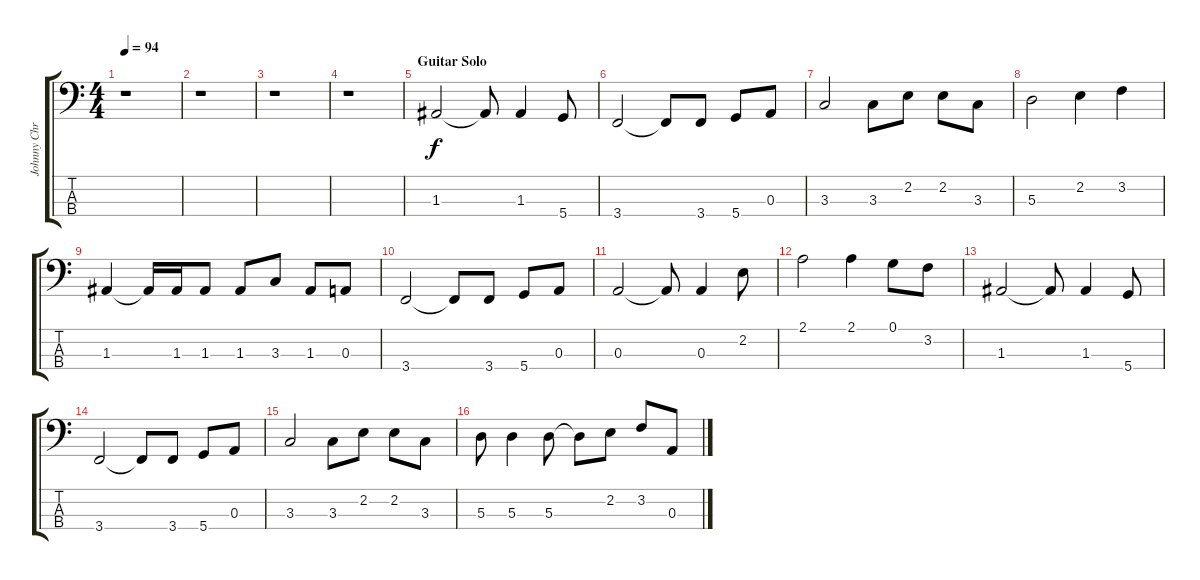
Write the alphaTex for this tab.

\track ("Johnny Christ (Bass)" "Johnny Chr") {instrument electricbasspick}
\staff {score tabs}
\tuning (G2 D2 A1 D1) {hide}
\ts (4 4)
\tempo 94
\clef f4
\ks c
r.1{dy f} |
r.1 |
r.1 |
r.1 |
\section ("" "Guitar Solo")
1.3.2 1.3{t}.8 1.3.4 5.4.8 |
3.4.2 3.4{t}.8 3.4.8 5.4.8 0.3.8 |
3.3.2 3.3.8 2.2.8 2.2.8 3.3.8 |
5.3.2 2.2.4 3.2.4 |
1.3.4 1.3{t}.16 1.3.16 1.3.8 1.3.8 3.3.8 1.3.8 0.3.8 |
3.4.2 3.4{t}.8 3.4.8 5.4.8 0.3.8 |
0.3.2 0.3{t}.8 0.3.4 2.2.8 |
2.1.2 2.1.4 0.1.8 3.2.8 |
1.3.2 1.3{t}.8 1.3.4 5.4.8 |
3.4.2 3.4{t}.8 3.4.8 5.4.8 0.3.8 |
3.3.2 3.3.8 2.2.8 2.2.8 3.3.8 |
5.3.8 5.3.4 5.3.8 5.3{t}.8 2.2.8 3.2.8 0.3.8
